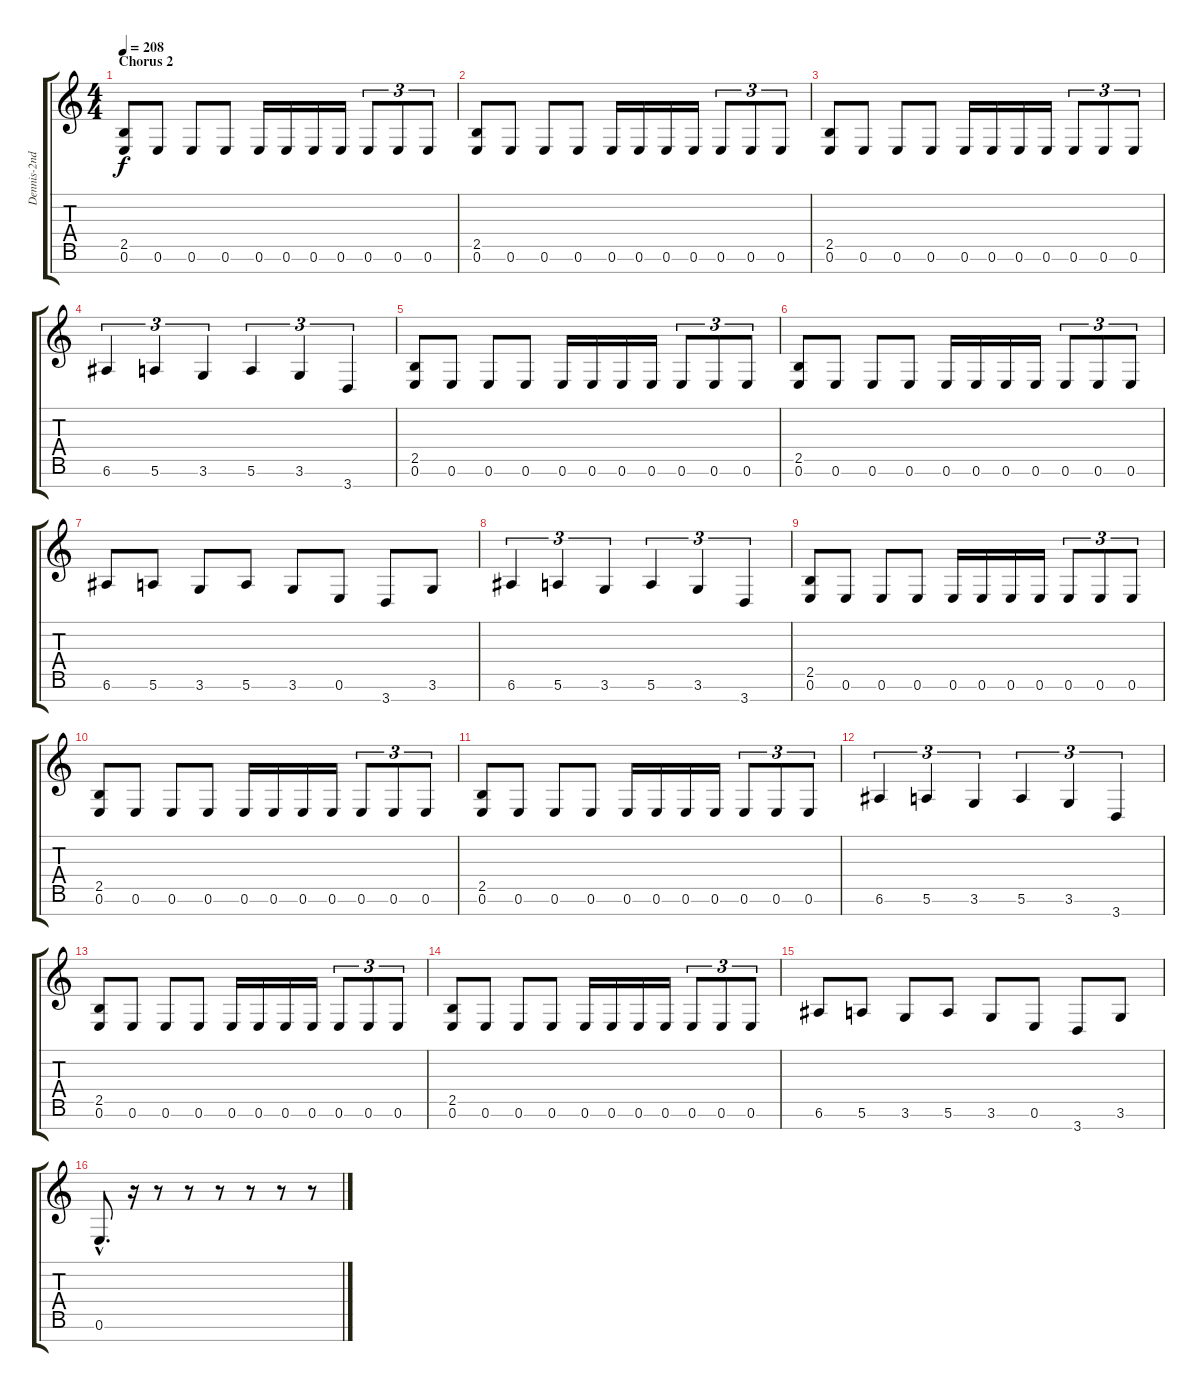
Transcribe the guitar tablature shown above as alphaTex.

\track ("Dennis-2nd gt" "Dennis-2nd") {instrument distortionguitar}
\staff {score tabs}
\tuning (E4 B3 G3 D3 A2 E2 B1) {hide}
\ts (4 4)
\section ("" "Chorus 2")
\tempo 208
\clef g2
\ks c
(2.5 0.6).8{dy f} 0.6.8 0.6.8 0.6.8 0.6.16 0.6.16 0.6.16 0.6.16 0.6.8{tu (3 2)} 0.6.8{tu (3 2)} 0.6.8{tu (3 2)} |
(2.5 0.6).8 0.6.8 0.6.8 0.6.8 0.6.16 0.6.16 0.6.16 0.6.16 0.6.8{tu (3 2)} 0.6.8{tu (3 2)} 0.6.8{tu (3 2)} |
(2.5 0.6).8 0.6.8 0.6.8 0.6.8 0.6.16 0.6.16 0.6.16 0.6.16 0.6.8{tu (3 2)} 0.6.8{tu (3 2)} 0.6.8{tu (3 2)} |
6.6.4{tu (3 2)} 5.6.4{tu (3 2)} 3.6.4{tu (3 2)} 5.6.4{tu (3 2)} 3.6.4{tu (3 2)} 3.7.4{tu (3 2)} |
(2.5 0.6).8 0.6.8 0.6.8 0.6.8 0.6.16 0.6.16 0.6.16 0.6.16 0.6.8{tu (3 2)} 0.6.8{tu (3 2)} 0.6.8{tu (3 2)} |
(2.5 0.6).8 0.6.8 0.6.8 0.6.8 0.6.16 0.6.16 0.6.16 0.6.16 0.6.8{tu (3 2)} 0.6.8{tu (3 2)} 0.6.8{tu (3 2)} |
6.6.8 5.6.8 3.6.8 5.6.8 3.6.8 0.6.8 3.7.8 3.6.8 |
6.6.4{tu (3 2)} 5.6.4{tu (3 2)} 3.6.4{tu (3 2)} 5.6.4{tu (3 2)} 3.6.4{tu (3 2)} 3.7.4{tu (3 2)} |
(2.5 0.6).8 0.6.8 0.6.8 0.6.8 0.6.16 0.6.16 0.6.16 0.6.16 0.6.8{tu (3 2)} 0.6.8{tu (3 2)} 0.6.8{tu (3 2)} |
(2.5 0.6).8 0.6.8 0.6.8 0.6.8 0.6.16 0.6.16 0.6.16 0.6.16 0.6.8{tu (3 2)} 0.6.8{tu (3 2)} 0.6.8{tu (3 2)} |
(2.5 0.6).8 0.6.8 0.6.8 0.6.8 0.6.16 0.6.16 0.6.16 0.6.16 0.6.8{tu (3 2)} 0.6.8{tu (3 2)} 0.6.8{tu (3 2)} |
6.6.4{tu (3 2)} 5.6.4{tu (3 2)} 3.6.4{tu (3 2)} 5.6.4{tu (3 2)} 3.6.4{tu (3 2)} 3.7.4{tu (3 2)} |
(2.5 0.6).8 0.6.8 0.6.8 0.6.8 0.6.16 0.6.16 0.6.16 0.6.16 0.6.8{tu (3 2)} 0.6.8{tu (3 2)} 0.6.8{tu (3 2)} |
(2.5 0.6).8 0.6.8 0.6.8 0.6.8 0.6.16 0.6.16 0.6.16 0.6.16 0.6.8{tu (3 2)} 0.6.8{tu (3 2)} 0.6.8{tu (3 2)} |
6.6.8 5.6.8 3.6.8 5.6.8 3.6.8 0.6.8 3.7.8 3.6.8 |
0.6{hac}.8{d} r.16 r.8 r.8 r.8 r.8 r.8 r.8
